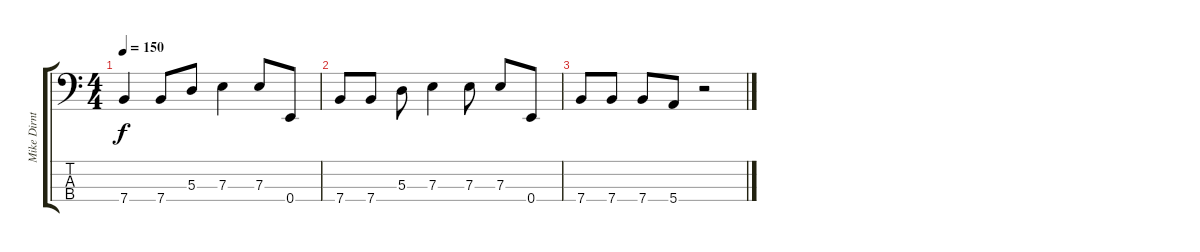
\track ("Mike Dirnt" "Mike Dirnt") {instrument electricbassfinger}
\staff {score tabs}
\tuning (G2 D2 A1 E1) {hide}
\ts (4 4)
\tempo 150
\clef f4
\ks c
7.4.4{dy f} 7.4.8 5.3.8 7.3.4 7.3.8 0.4.8 |
7.4.8 7.4.8 5.3.8 7.3.4 7.3.8 7.3.8 0.4.8 |
7.4.8 7.4.8 7.4.8 5.4.8 r.2
